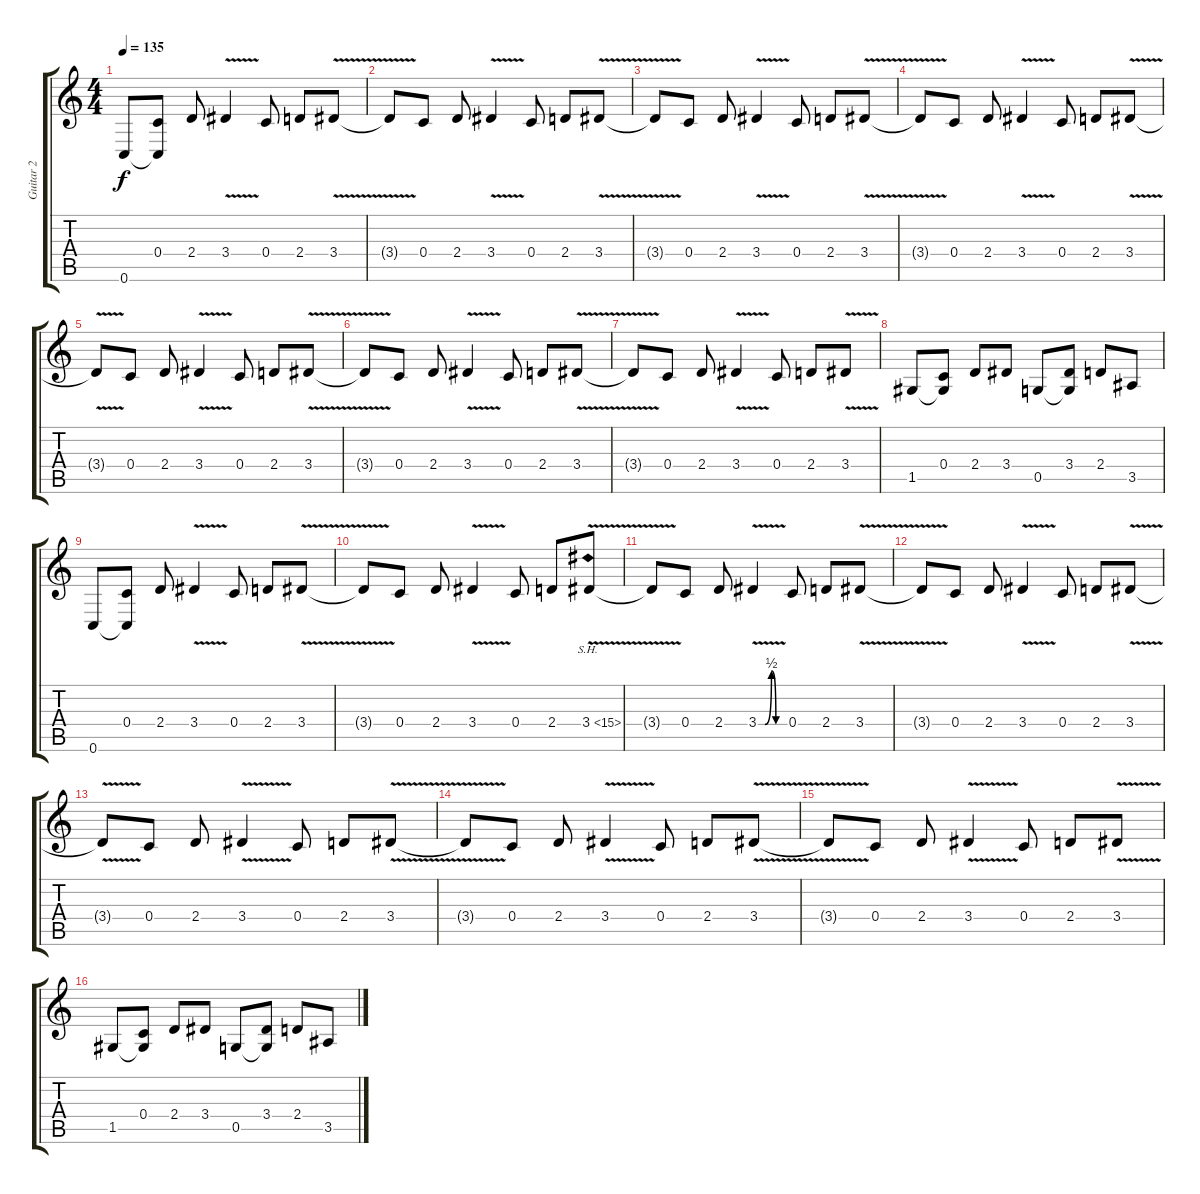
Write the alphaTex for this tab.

\track ("Guitar 2" "Guitar 2") {instrument distortionguitar}
\staff {score tabs}
\tuning (D4 A3 F3 C3 G2 C2) {hide}
\ts (4 4)
\tempo 135
\clef g2
\ks c
0.6.8{dy f} (0.4 0.6{t}).8 2.4.8 3.4{v}.4 0.4.8 2.4.8 3.4{v}.8 |
3.4{t}.8 0.4.8 2.4.8 3.4{v}.4 0.4.8 2.4.8 3.4{v}.8 |
3.4{t}.8 0.4.8 2.4.8 3.4{v}.4 0.4.8 2.4.8 3.4{v}.8 |
3.4{t}.8 0.4.8 2.4.8 3.4{v}.4 0.4.8 2.4.8 3.4{v}.8 |
3.4{t}.8 0.4.8 2.4.8 3.4{v}.4 0.4.8 2.4.8 3.4{v}.8 |
3.4{t}.8 0.4.8 2.4.8 3.4{v}.4 0.4.8 2.4.8 3.4{v}.8 |
3.4{t}.8 0.4.8 2.4.8 3.4{v}.4 0.4.8 2.4.8 3.4{v}.8 |
1.5.8 (0.4 1.5{t}).8 2.4.8 3.4.8 0.5.8 (3.4 0.5{t}).8 2.4.8 3.5.8 |
0.6.8 (0.4 0.6{t}).8 2.4.8 3.4{v}.4 0.4.8 2.4.8 3.4{v}.8 |
3.4{t}.8 0.4.8 2.4.8 3.4{v}.4 0.4.8 2.4.8 3.4{sh 12 v}.8 |
3.4{t}.8 0.4.8 2.4.8 3.4{be (custom 0 0 15 0 30 2 40 0 60 0) v}.4 0.4.8 2.4.8 3.4{v}.8 |
3.4{t}.8 0.4.8 2.4.8 3.4{v}.4 0.4.8 2.4.8 3.4{v}.8 |
3.4{t}.8 0.4.8 2.4.8 3.4{v}.4 0.4.8 2.4.8 3.4{v}.8 |
3.4{t}.8 0.4.8 2.4.8 3.4{v}.4 0.4.8 2.4.8 3.4{v}.8 |
3.4{t}.8 0.4.8 2.4.8 3.4{v}.4 0.4.8 2.4.8 3.4{v}.8 |
1.5.8 (0.4 1.5{t}).8 2.4.8 3.4.8 0.5.8 (3.4 0.5{t}).8 2.4.8 3.5.8
